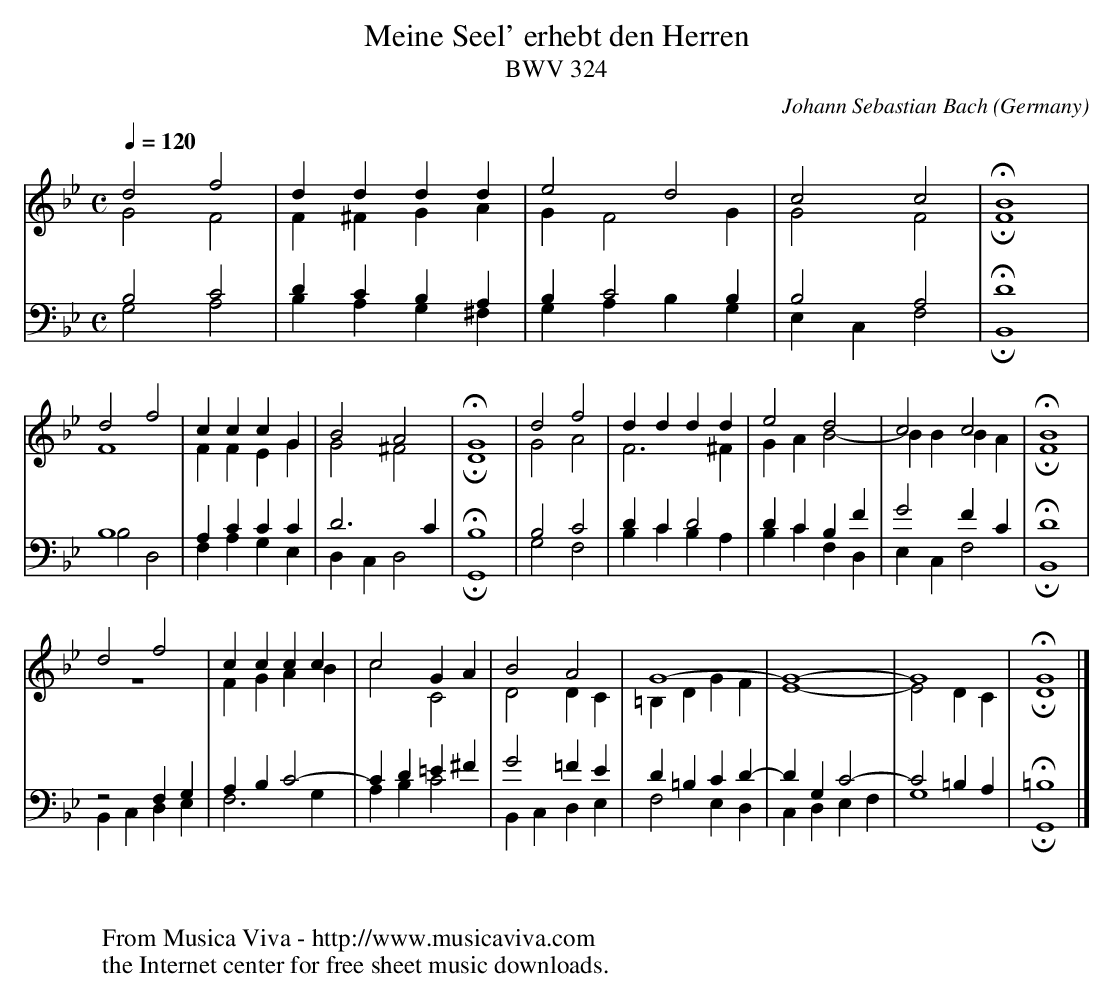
X:1
T:Meine Seel' erhebt den Herren
T:BWV 324
C:Johann Sebastian Bach
O:Germany
V:1 up
V:2 merge down
V:3 bass up
V:4 bass merge down
M:C
L:1/4
Q:1/4=120
K:Gm
V:1
d2  f2 |d  d  d  d |e2    d2   |c2    c2 |HB4  |
V:2
G2  F2 |F ^F  G  A |G     F2 G |G2    F2 |HF4  |
V:3
B,2 C2 |D  C  B, A,|B,    C2 B,|B,2   A,2|HD4  |
V:4
G,2 A,2|B, A, G,^F,|G, A, B, G,|E, C, F,2|HB,,4|
V:1
d2  f2 |c  c  c  G |B2    A2 |HG4  |d2  f2 |d  d d  d |e2   d2   |c2    c2 |HB4 |
V:2
F4     |F  F  E  G |G2   ^F2 |HD4  |G2  A2 |F3     ^F |G  A B2-  |B  B  B A|HF4  |
V:3
B,4    |A, C  C  C |D3      C|HB,4 |B,2 C2 |D  C D2   |D  C B, F |G2    F C|HD4  |
V:4
B,2 D,2|F, A, G, E,|D, C, D,2|HG,,4|G,2 F,2|B, C B, A,|B, C F, D,|E, C, F,2|HB,,4|
V:1
d2     f2   |c  c  c c |c2    G  A|B2     A2   | G4-        |G4-        |G4       |HG4  |]
V:2
z4          |F  G  A B |c2    C2  |D2     D  C |=B, D  G  F |E4-        |E2  D  C |HD4  |]
V:3
z2     F, G,|A, B, C2- |C  D =E ^F|G2    =F  E | D =B, C  D-|D  G, C2-  |C2 =B, A,|H=B,4|]
V:4
B,, C, D, E,|F,3     G,|A, B, C2  |B,, C, D, E,| F,2   E, D,|C, D, E, F,|G,4      |HG,,4|]
W:
W:
W:  From Musica Viva - http://www.musicaviva.com
W:  the Internet center for free sheet music downloads.
